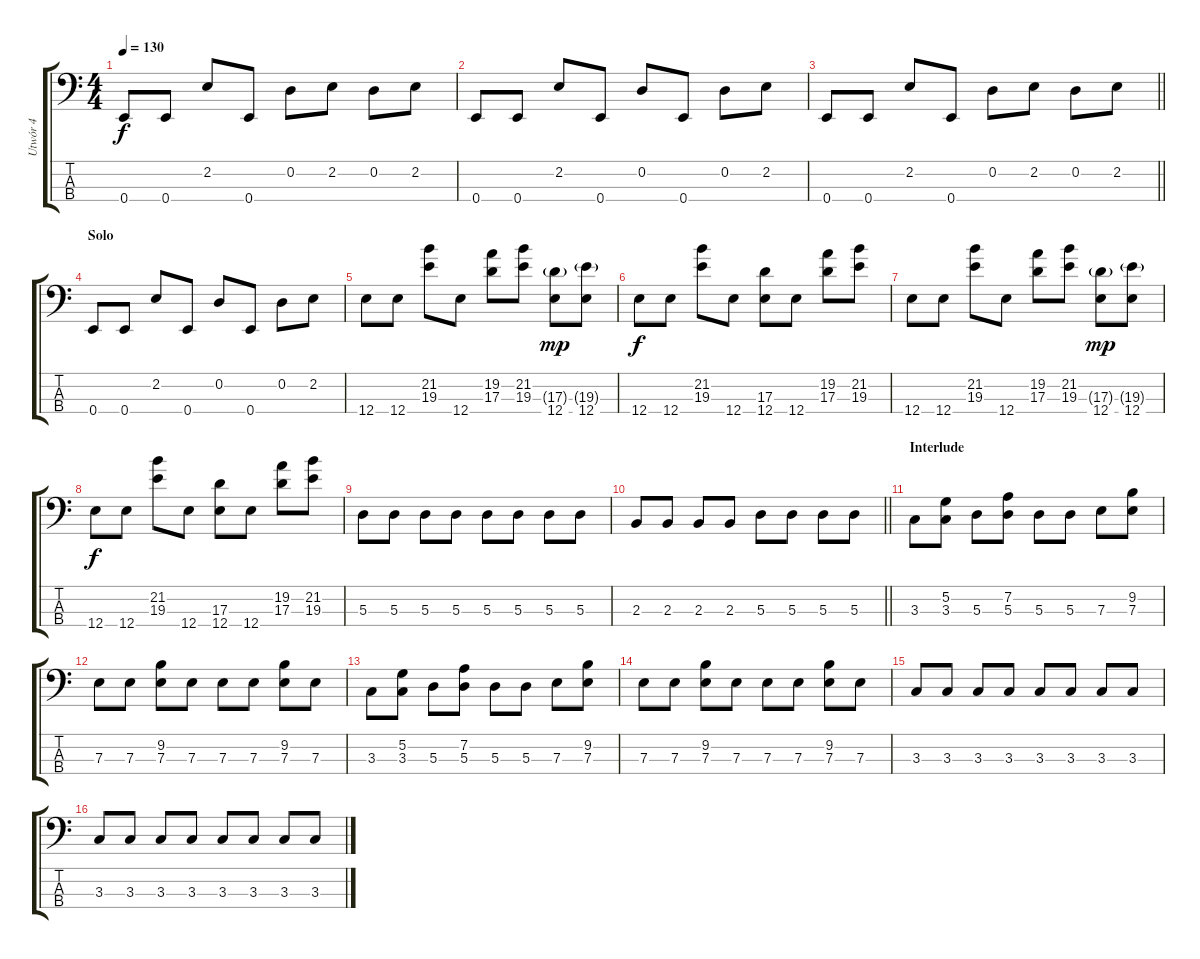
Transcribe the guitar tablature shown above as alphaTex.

\track ("Utwór 4" "Utwór 4") {instrument synthbass1}
\staff {score tabs}
\tuning (G2 D2 A1 E1) {hide}
\ts (4 4)
\tempo 130
\clef f4
\ks c
0.4.8{dy f} 0.4.8 2.2.8 0.4.8 0.2.8 2.2.8 0.2.8 2.2.8 |
0.4.8 0.4.8 2.2.8 0.4.8 0.2.8 0.4.8 0.2.8 2.2.8 |
\barLineRight lightlight
0.4.8 0.4.8 2.2.8 0.4.8 0.2.8 2.2.8 0.2.8 2.2.8 |
\section ("" "Solo")
0.4.8 0.4.8 2.2.8 0.4.8 0.2.8 0.4.8 0.2.8 2.2.8 |
12.4.8 12.4.8 (21.2 19.3).8 12.4.8 (19.2 17.3).8 (21.2 19.3).8 (17.3{g} 12.4).8{dy mp} (19.3{g} 12.4).8 |
12.4.8{dy f} 12.4.8 (21.2 19.3).8 12.4.8 (17.3 12.4).8 12.4.8 (19.2 17.3).8 (21.2 19.3).8 |
12.4.8 12.4.8 (21.2 19.3).8 12.4.8 (19.2 17.3).8 (21.2 19.3).8 (17.3{g} 12.4).8{dy mp} (19.3{g} 12.4).8 |
12.4.8{dy f} 12.4.8 (21.2 19.3).8 12.4.8 (17.3 12.4).8 12.4.8 (19.2 17.3).8 (21.2 19.3).8 |
5.3.8 5.3.8 5.3.8 5.3.8 5.3.8 5.3.8 5.3.8 5.3.8 |
\barLineRight lightlight
2.3.8 2.3.8 2.3.8 2.3.8 5.3.8 5.3.8 5.3.8 5.3.8 |
\section ("" "Interlude")
3.3.8 (5.2 3.3).8 5.3.8 (7.2 5.3).8 5.3.8 5.3.8 7.3.8 (9.2 7.3).8 |
7.3.8 7.3.8 (9.2 7.3).8 7.3.8 7.3.8 7.3.8 (9.2 7.3).8 7.3.8 |
3.3.8 (5.2 3.3).8 5.3.8 (7.2 5.3).8 5.3.8 5.3.8 7.3.8 (9.2 7.3).8 |
7.3.8 7.3.8 (9.2 7.3).8 7.3.8 7.3.8 7.3.8 (9.2 7.3).8 7.3.8 |
3.3.8 3.3.8 3.3.8 3.3.8 3.3.8 3.3.8 3.3.8 3.3.8 |
3.3.8 3.3.8 3.3.8 3.3.8 3.3.8 3.3.8 3.3.8 3.3.8
